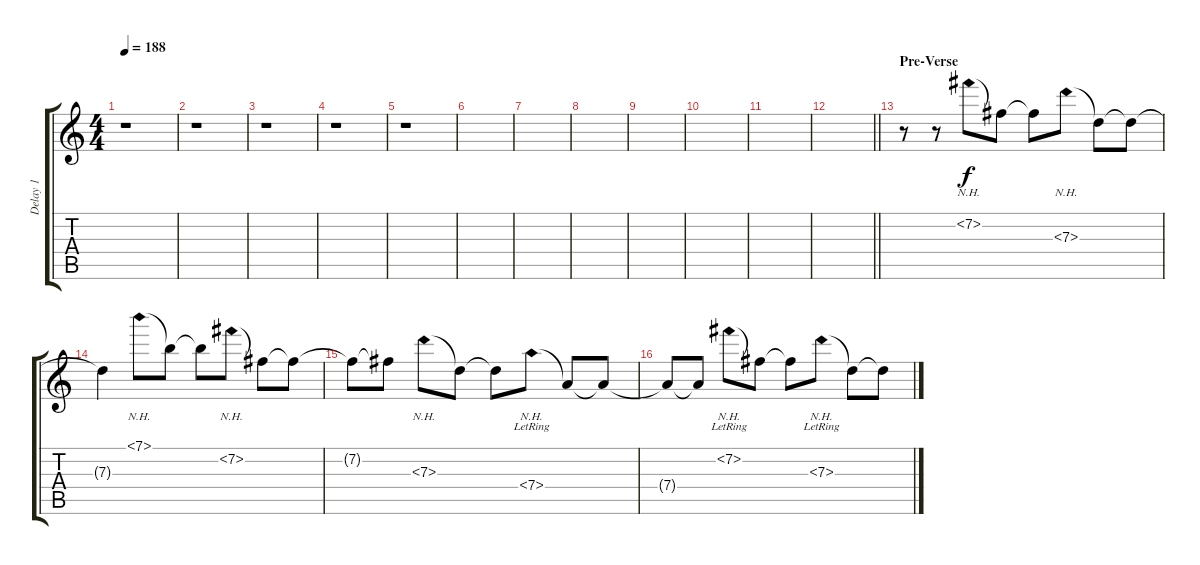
\track ("Delay 1" "Delay 1") {instrument electricguitarclean}
\staff {score tabs}
\tuning (E4 B3 G3 D3 A2 E2) {hide}
\ts (4 4)
\tempo 188
\clef g2
\ks c
r.1{dy f} |
r.1 |
r.1 |
r.1 |
r.1 |
|
|
|
|
|
|
\barLineRight lightlight
|
\section ("" "Pre-Verse")
r.8{instrument electricguitarclean} r.8 7.2{nh}.8 7.2{t}.8 7.2{t}.8 7.3{nh}.8 7.3{t}.8 7.3{t}.8 |
7.3{t}.4 7.1{nh}.8{instrument electricguitarclean} 7.1{t}.8 7.1{t}.8 7.2{nh}.8 7.2{t}.8 7.2{t}.8 |
7.2{t}.8 7.2{t}.8 7.3{nh}.8 7.3{t}.8 7.3{t}.8 7.4{nh lr}.8 7.4{t}.8 7.4{t}.8 |
7.4{t}.8 7.4{t}.8 7.2{nh lr}.8{instrument electricguitarclean} 7.2{t}.8 7.2{t}.8 7.3{nh lr}.8 7.3{t}.8 7.3{t}.8
